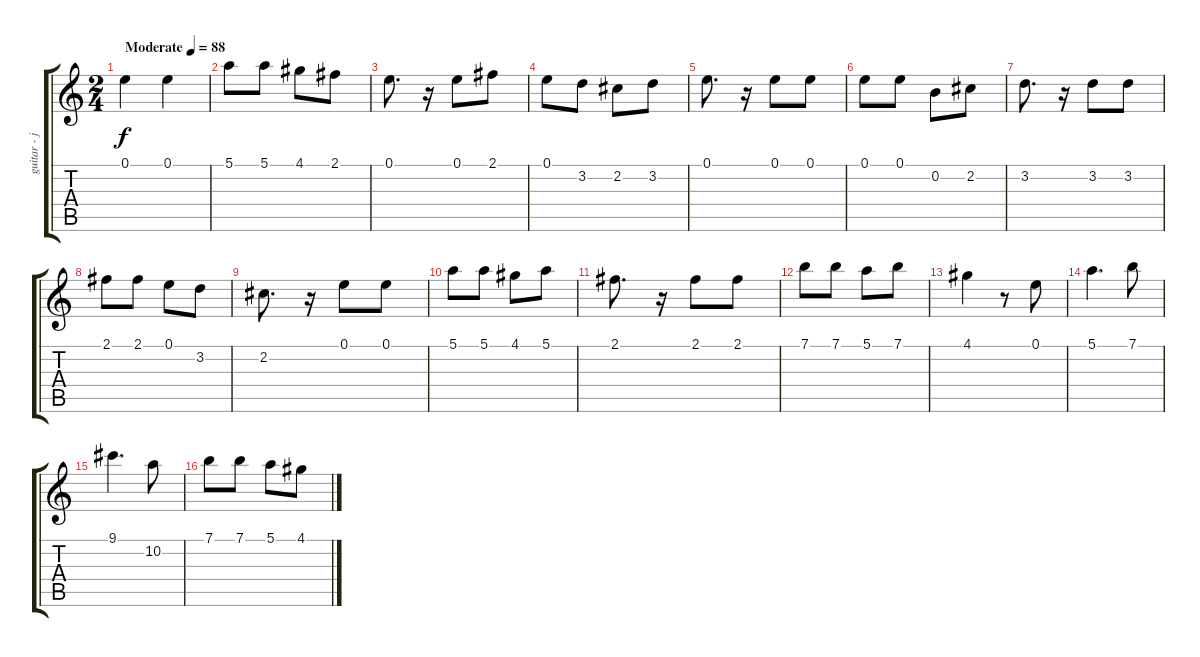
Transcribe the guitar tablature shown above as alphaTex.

\track ("guitar - jubing" "guitar - j") {instrument acousticguitarnylon}
\staff {score tabs}
\tuning (E4 B3 G3 D3 A2 E2) {hide}
\ts (2 4)
\tempo (88 "Moderate")
\clef g2
\ks c
0.1.4{dy f instrument acousticguitarnylon} 0.1.4 |
5.1.8 5.1.8 4.1.8 2.1.8 |
0.1.8{d} r.16 0.1.8 2.1.8 |
0.1.8 3.2.8 2.2.8 3.2.8 |
0.1.8{d} r.16 0.1.8 0.1.8 |
0.1.8 0.1.8 0.2.8 2.2.8 |
3.2.8{d} r.16 3.2.8 3.2.8 |
2.1.8 2.1.8 0.1.8 3.2.8 |
2.2.8{d} r.16 0.1.8 0.1.8 |
5.1.8 5.1.8 4.1.8 5.1.8 |
2.1.8{d} r.16 2.1.8 2.1.8 |
7.1.8 7.1.8 5.1.8 7.1.8 |
4.1.4 r.8 0.1.8 |
5.1.4{d} 7.1.8 |
9.1.4{d} 10.2.8 |
7.1.8 7.1.8 5.1.8 4.1.8
